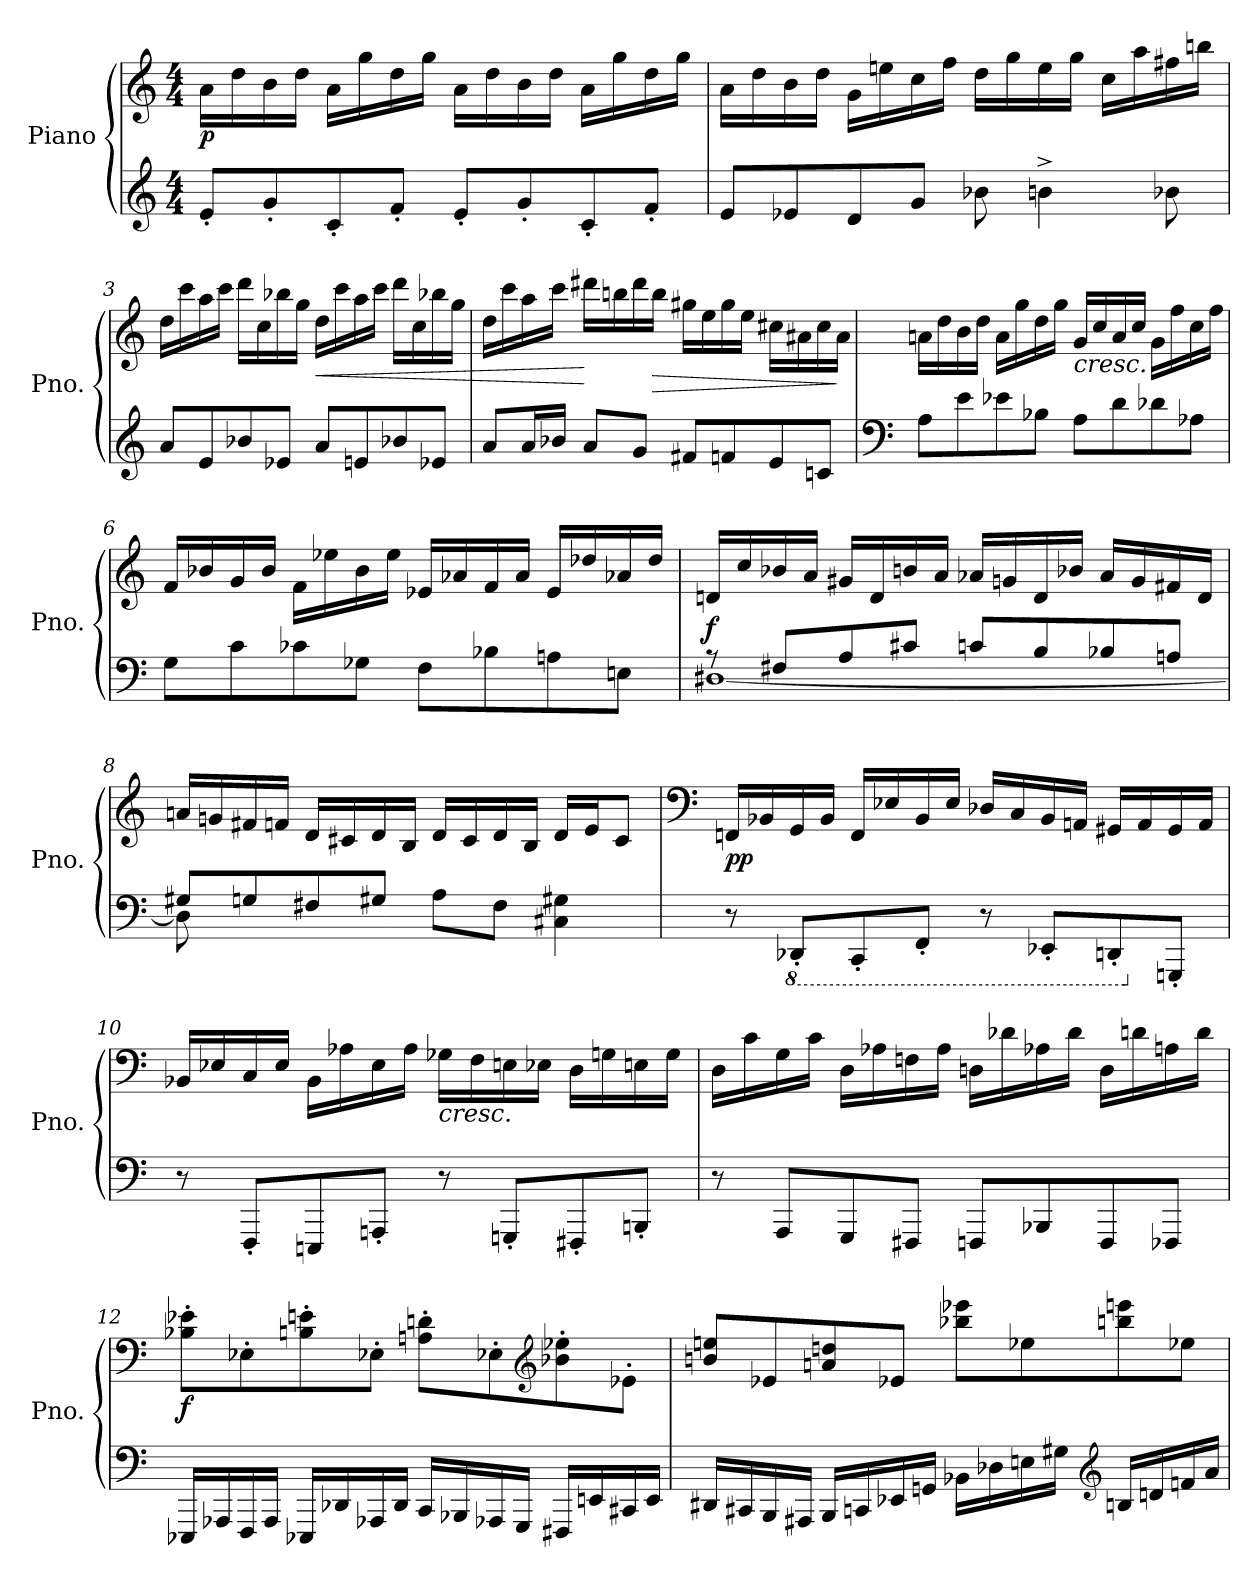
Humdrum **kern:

**kern	**kern	**dynam
*part1	*part1	*part1
*staff2	*staff1	*staff1/2
*I"Piano	*	*
*I'Pno.	*	*
*clefG2	*clefG2	*
*k[]	*k[]	*
*M4/4	*M4/4	*
*MM144	*MM144	*
=1	=1	=1
!	!	!LO:DY:b
8e'/L	16a\LL	p
.	16dd\	.
8g'/	16b\	.
.	16dd\JJ	.
8c'/	16a\LL	.
.	16gg\	.
8f'/J	16dd\	.
.	16gg\JJ	.
8e'/L	16a\LL	.
.	16dd\	.
8g'/	16b\	.
.	16dd\JJ	.
8c'/	16a\LL	.
.	16gg\	.
8f'/J	16dd\	.
.	16gg\JJ	.
=2	=2	=2
8e/L	16a\LL	.
.	16dd\	.
8e-X/	16b\	.
.	16dd\JJ	.
8d/	16g\LL	.
.	16een\	.
8g/J	16cc\	.
.	16ff\JJ	.
8b-X\	16dd\LL	.
.	16gg\	.
4bn^\	16ee\	.
.	16gg\JJ	.
.	16cc\LL	.
.	16aa\	.
8b-X\	16ff#X\	.
.	16bbn\JJ	.
!!LO:LB:g=z
=3	=3	=3
8a/L	16dd\LL	.
.	16ccc\	.
8e/	16aa\	.
.	16ccc\JJ	.
8b-X/	16ddd\LL	.
.	16cc\	.
8e-X/J	16bb-X\	.
.	16gg\JJ	.
!	!	!LO:HP:b
8a/L	16dd\LL	<
.	16ccc\	.
8en/	16aa\	.
.	16ccc\JJ	.
8b-X/	16ddd\LL	.
.	16cc\	.
8e-X/J	16bb-X\	.
.	16gg\JJ	.
=4	=4	=4
8a/L	16dd\LL	.
.	16ccc\	.
16a/L	16aa\	.
16b-X/JJ	16ccc\JJ	.
8a/L	16ddd#X\LL	[
.	16bbn\	.
8g/J	16ddd#\	.
!	!	!LO:HP:b
.	16bb\JJ	>
8f#X/L	16gg#X\LL	.
.	16ee\	.
8fn/	16gg#\	.
.	16ee\JJ	.
8e/	16cc#X\LL	.
.	16a#X\	.
8cn/J	16cc#\	.
.	16a#\JJ	]
!!LO:LB:g=z
=5	=5	=5
*clefF4	*	*
8A\L	16an\LL	.
.	16dd\	.
8e\	16b\	.
.	16dd\JJ	.
8e-X\	16a\LL	.
.	16gg\	.
8B-X\J	16dd\	.
.	16gg\JJ	.
!	!LO:TX:b:i:t=cresc.	!
8A\L	16g/LL	.
.	16cc/	.
8d\	16a/	.
.	16cc/JJ	.
8d-X\	16g\LL	.
.	16ff\	.
8A-X\J	16cc\	.
.	16ff\JJ	.
=6	=6	=6
8G\L	16f/LL	.
.	16b-X/	.
8c\	16g/	.
.	16b-/JJ	.
8c-X\	16f\LL	.
.	16ee-X\	.
8G-X\J	16b-\	.
.	16ee-\JJ	.
8F\L	16e-X/LL	.
.	16a-X/	.
8B-X\	16f/	.
.	16a-/JJ	.
8An\	16e-/LL	.
.	16dd-X/	.
8En\J	16a-X/	.
.	16dd-/JJ	.
!!LO:LB:g=z
=7	=7	=7
*^	*	*
!	!	!	!LO:DY:b
8r	[1D#X	16dn/LL	f
.	.	16cc/	.
8F#X/L	.	16b-X/	.
.	.	16a/JJ	.
8A/	.	16g#X/LL	.
.	.	16d/	.
8c#X/J	.	16bn/	.
.	.	16a/JJ	.
8cn/L	.	16a-X/LL	.
.	.	16gn/	.
8B/	.	16d/	.
.	.	16b-X/JJ	.
8B-X/	.	16a-/LL	.
.	.	16g/	.
8An/J	.	16f#X/	.
.	.	16d/JJ	.
=8	=8	=8	=8
8G#X/L	8D#\]	16an/LL	.
.	.	16gn/	.
8Gn/	2..ryy	16f#X/	.
.	.	16fn/JJ	.
8F#X/	.	16d/LL	.
.	.	16c#X/	.
8G#X/J	.	16d/	.
.	.	16B/JJ	.
8A\L	.	16d/LL	.
.	.	16c#/	.
8F#\J	.	16d/	.
.	.	16B/JJ	.
4C#X\ 4G#X\	.	16d/LL	.
.	.	16e/J	.
.	.	8c#/J	.
*v	*v	*	*
!!LO:LB:g=z
=9	=9	=9
*	*clefF4	*
!	!	!LO:DY:b
8r	16FFn/LL	pp
.	16BB-X/	.
*8ba	*	*
8DDD-X'/L	16GG/	.
.	16BB-/JJ	.
8CCC'/	16FF/LL	.
.	16E-X/	.
8FFF'/J	16BB-/	.
.	16E-/JJ	.
8r	16D-X/LL	.
.	16C/	.
8EEE-X'/L	16BB-/	.
.	16AAn/JJ	.
8DDDn'/	16GG#X/LL	.
.	16AA/	.
*X8ba	*	*
8GGGn'/J	16GG#/	.
.	16AA/JJ	.
=10	=10	=10
8r	16BB-X/LL	.
.	16E-X/	.
8FFF'/L	16C/	.
.	16E-/JJ	.
8EEEn/	16BB-\LL	.
.	16A-X\	.
8AAAn'/J	16E-\	.
.	16A-\JJ	.
!	!LO:TX:b:i:t=cresc.	!
8r	16G-X\LL	.
.	16F\	.
8GGGn'/L	16En\	.
.	16E-X\JJ	.
8FFF#X'/	16D\LL	.
.	16Gn\	.
8BBBn'/J	16En\	.
.	16G\JJ	.
!!LO:LB:g=z
=11	=11	=11
8r	16D\LL	.
.	16c\	.
8AAA/L	16G\	.
.	16c\JJ	.
8GGG/	16D\LL	.
.	16A-X\	.
8FFF#X/J	16Fn\	.
.	16A-\JJ	.
8FFFn/L	16Dn\LL	.
.	16d-X\	.
8BBB-X/	16A-X\	.
.	16d-\JJ	.
8FFF/	16D\LL	.
.	16dn\	.
8FFF-X/J	16An\	.
.	16d\JJ	.
!!LO:PB:g=z
=12	=12	=12
!	!	!LO:DY:b
16EEE-X/LL	8B-X\' 8e-X\'L	f
16AAA-X/	.	.
16FFF/	8E-X'\	.
16AAA-/JJ	.	.
16EEE-X/LL	8Bn\' 8en\'	.
16DD-X/	.	.
16AAA-X/	8E-X'\J	.
16DD-/JJ	.	.
16CC/LL	8An\' 8dn\'L	.
16BBB-X/	.	.
16AAA-X/	8E-X'\	.
16GGG/JJ	.	.
*	*clefG2	*
16FFF#X/LL	8b-X\' 8ee-X\'	.
16EEn/	.	.
16CC#X/	8e-X'\J	.
16EE/JJ	.	.
!!LO:LB:g=z
=13	=13	=13
16DD#X/LL	8bn/ 8een/L	.
16CC#X/	.	.
16BBB/	8e-X/	.
16AAA#X/JJ	.	.
16BBB/LL	8an/ 8ddn/	.
16CCn/	.	.
16EE-X/	8e-X/J	.
16GGn/JJ	.	.
16BB-X\LL	8bb-X\ 8eee-X\L	.
16D-X\	.	.
16En\	8ee-X\	.
16G#X\JJ	.	.
*clefG2	*	*
16Bn/LL	8bbn\ 8eeen\	.
16dn/	.	.
16fn/	8ee-X\J	.
16a/JJ	.	.
=	=	=
*-	*-	*-
